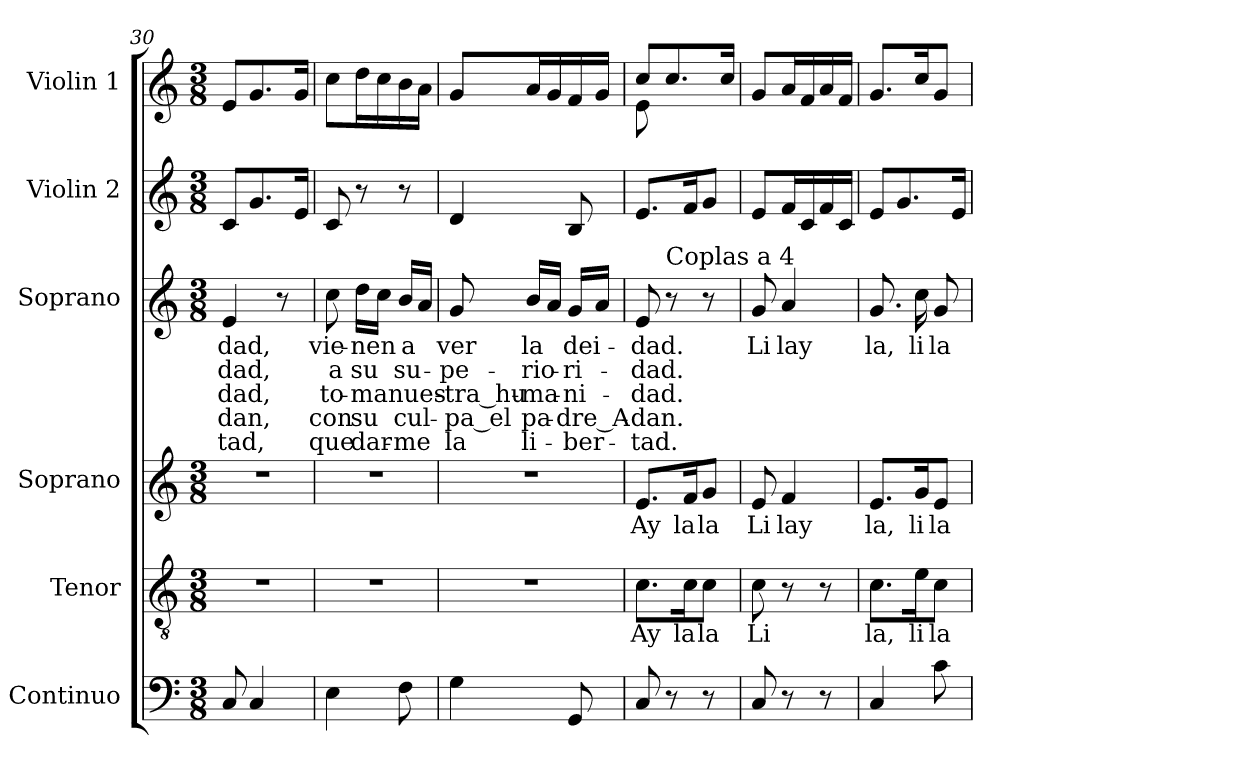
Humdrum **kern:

**kern	**kern	**text	**kern	**text	**kern	**text	**text	**text	**text	**text	**kern	**kern
*part6	*part5	*part5	*part4	*part4	*part3	*part3	*part3	*part3	*part3	*part3	*part2	*part1
*staff6	*staff5	*staff5	*staff4	*staff4	*staff3	*staff3	*staff3	*staff3	*staff3	*staff3	*staff2	*staff1
*I"Continuo	*I"Tenor	*	*I"Soprano	*	*I"Soprano	*	*	*	*	*	*I"Violin 2	*I"Violin 1
*I'Cont.	*I'T.	*	*I'A.	*	*I'S.	*	*	*	*	*	*I'Vln. 2	*I'Vln. 1
*clefF4	*clefGv2	*	*clefG2	*	*clefG2	*	*	*	*	*	*clefG2	*clefG2
*	*ITrd7c12	*	*	*	*	*	*	*	*	*	*	*
*k[]	*k[]	*	*k[]	*	*k[]	*	*	*	*	*	*k[]	*k[]
*C:	*C:	*	*C:	*	*C:	*	*	*	*	*	*C:	*C:
*M3/8	*M3/8	*	*M3/8	*	*M3/8	*	*	*	*	*	*M3/8	*M3/8
=30	=30	=30	=30	=30	=30	=30	=30	=30	=30	=30	=30	=30
!	!LO:N:vis=1	!	!LO:N:vis=1	!	!	!	!	!	!	!	!	!
!	!	!	!	!	!	!LO:LY:b:color=#000000	!LO:LY:b:color=#000000	!LO:LY:b:color=#000000	!LO:LY:b:color=#000000	!LO:LY:b:color=#000000	!	!
8Ci/	4.r	.	4.r	.	4ei/	-dad,	-dad,	-dad,	-dan,	-tad,	8ci/L	8ei/L
4Ci/	.	.	.	.	.	.	.	.	.	.	8.gi/	8.gi/
.	.	.	.	.	8r	.	.	.	.	.	.	.
.	.	.	.	.	.	.	.	.	.	.	16ei/Jk	16gi/Jk
=31	=31	=31	=31	=31	=31	=31	=31	=31	=31	=31	=31	=31
!	!LO:N:vis=1	!	!LO:N:vis=1	!	!	!	!	!	!	!	!	!
!	!	!	!	!	!	!LO:LY:b:color=#000000	!LO:LY:b:color=#000000	!LO:LY:b:color=#000000	!LO:LY:b:color=#000000	!LO:LY:b:color=#000000	!	!
4Ei\	4.r	.	4.r	.	8cci\	vie-	a	to-	con	que	8ci/	8cci\L
!	!	!	!	!	!	!LO:LY:b:color=#000000	!LO:LY:b:color=#000000	!LO:LY:b:color=#000000	!LO:LY:b:color=#000000	!LO:LY:b:color=#000000	!	!
.	.	.	.	.	16ddi\LL	-nen	su	-ma	su	dar-	8r	16ddi\L
.	.	.	.	.	16cci\JJ	.	.	.	.	.	.	16cci\
!	!	!	!	!	!	!LO:LY:b:color=#000000	!LO:LY:b:color=#000000	!LO:LY:b:color=#000000	!LO:LY:b:color=#000000	!LO:LY:b:color=#000000	!	!
8Fi\	.	.	.	.	16bi/LL	a	su-	nues-	cul-	-me	8r	16bi\
.	.	.	.	.	16ai/JJ	.	.	.	.	.	.	16ai\JJ
=32	=32	=32	=32	=32	=32	=32	=32	=32	=32	=32	=32	=32
!	!LO:N:vis=1	!	!LO:N:vis=1	!	!	!	!	!	!	!	!	!
!	!	!	!	!	!	!LO:LY:b:color=#000000	!LO:LY:b:color=#000000	!LO:LY:b:color=#000000	!LO:LY:b:color=#000000	!LO:LY:b:color=#000000	!	!
4Gi\	4.r	.	4.r	.	8gi/	ver	-pe-	-tra_hu-	-pa_el	la	4di/	8gi/L
!	!	!	!	!	!	!LO:LY:b:color=#000000	!LO:LY:b:color=#000000	!LO:LY:b:color=#000000	!LO:LY:b:color=#000000	!LO:LY:b:color=#000000	!	!
.	.	.	.	.	16bi/LL	la	-rio-	-ma-	pa-	li-	.	16ai/L
.	.	.	.	.	16ai/JJ	.	.	.	.	.	.	16gi/
!	!	!	!	!	!	!LO:LY:b:color=#000000	!LO:LY:b:color=#000000	!LO:LY:b:color=#000000	!LO:LY:b:color=#000000	!LO:LY:b:color=#000000	!	!
8GGi/	.	.	.	.	16gi/LL	dei-	-ri-	-ni-	-dre_A-	-ber-	8Bi/	16fi/
.	.	.	.	.	16ai/JJ	.	.	.	.	.	.	16gi/JJ
!!LO:LB:g=z
=33	=33	=33	=33	=33	=33	=33	=33	=33	=33	=33	=33	=33
!	!	!LO:LY:b:color=#000000	!	!	!	!	!	!	!	!	!	!
!	!	!	!	!LO:LY:b:color=#000000	!	!	!	!	!	!	!	!
!	!	!	!	!	!	!LO:LY:b:color=#000000	!LO:LY:b:color=#000000	!LO:LY:b:color=#000000	!LO:LY:b:color=#000000	!LO:LY:b:color=#000000	!	!
*	*	*	*	*	*	*	*	*	*	*	*	*^
8Ci/	8.Ci\L	Ay	8.ei/L	Ay	8ei/	-dad.	-dad.	-dad.	-dan.	-tad.	8.ei/L	8cci/L	8ei\
!	!	!	!	!	!LO:TX:a:t=Coplas a 4	!	!	!	!	!	!	!	!
8r	.	.	.	.	8r	.	.	.	.	.	.	8.cci/	8ryy
!	!	!LO:LY:b:color=#000000	!	!	!	!	!	!	!	!	!	!	!
!	!	!	!	!LO:LY:b:color=#000000	!	!	!	!	!	!	!	!	!
.	16Ci\K	la	16fi/K	la	.	.	.	.	.	.	16fi/k	.	.
!	!	!LO:LY:b:color=#000000	!	!	!	!	!	!	!	!	!	!	!
!	!	!	!	!LO:LY:b:color=#000000	!	!	!	!	!	!	!	!	!
8r	8Ci\J	la	8gi/J	la	8r	.	.	.	.	.	8gi/J	.	8ryy
.	.	.	.	.	.	.	.	.	.	.	.	16cci/Jk	.
*	*	*	*	*	*	*	*	*	*	*	*	*v	*v
=34	=34	=34	=34	=34	=34	=34	=34	=34	=34	=34	=34	=34
!	!	!LO:LY:b:color=#000000	!	!	!	!	!	!	!	!	!	!
!	!	!	!	!LO:LY:b:color=#000000	!	!	!	!	!	!	!	!
!	!	!	!	!	!	!LO:LY:b:color=#000000	!	!	!	!	!	!
8Ci/	8Ci\	Li	8ei/	Li	8gi/	Li	.	.	.	.	8ei/L	8gi/L
!	!	!LO:LY:b:color=#000000	!	!	!	!	!	!	!	!	!	!
!	!	!	!	!LO:LY:b:color=#000000	!	!	!	!	!	!	!	!
!	!	!	!	!	!	!LO:LY:b:color=#000000	!	!	!	!	!	!
8r	8r	lay	4fi/	lay	4ai/	lay	.	.	.	.	16fi/L	16ai/L
.	.	.	.	.	.	.	.	.	.	.	16ci/	16fi/
8r	8r	.	.	.	.	.	.	.	.	.	16fi/	16ai/
.	.	.	.	.	.	.	.	.	.	.	16ci/JJ	16fi/JJ
=35	=35	=35	=35	=35	=35	=35	=35	=35	=35	=35	=35	=35
!	!	!LO:LY:b:color=#000000	!	!	!	!	!	!	!	!	!	!
!	!	!	!	!LO:LY:b:color=#000000	!	!	!	!	!	!	!	!
!	!	!	!	!	!	!LO:LY:b:color=#000000	!	!	!	!	!	!
4Ci/	8.Ci\L	la,	8.ei/L	la,	8.gi/	la,	.	.	.	.	8ei/L	8.gi/L
.	.	.	.	.	.	.	.	.	.	.	8.gi/	.
!	!	!LO:LY:b:color=#000000	!	!	!	!	!	!	!	!	!	!
!	!	!	!	!LO:LY:b:color=#000000	!	!	!	!	!	!	!	!
!	!	!	!	!	!	!LO:LY:b:color=#000000	!	!	!	!	!	!
.	16Ei\K	li	16gi/K	li	16cci\	li	.	.	.	.	.	16cci/k
!	!	!LO:LY:b:color=#000000	!	!	!	!	!	!	!	!	!	!
!	!	!	!	!LO:LY:b:color=#000000	!	!	!	!	!	!	!	!
!	!	!	!	!	!	!LO:LY:b:color=#000000	!	!	!	!	!	!
8ci\	8Ci\J	la	8ei/J	la	8gi/	la	.	.	.	.	.	8gi/J
.	.	.	.	.	.	.	.	.	.	.	16ei/Jk	.
=	=	=	=	=	=	=	=	=	=	=	=	=
*-	*-	*-	*-	*-	*-	*-	*-	*-	*-	*-	*-	*-
